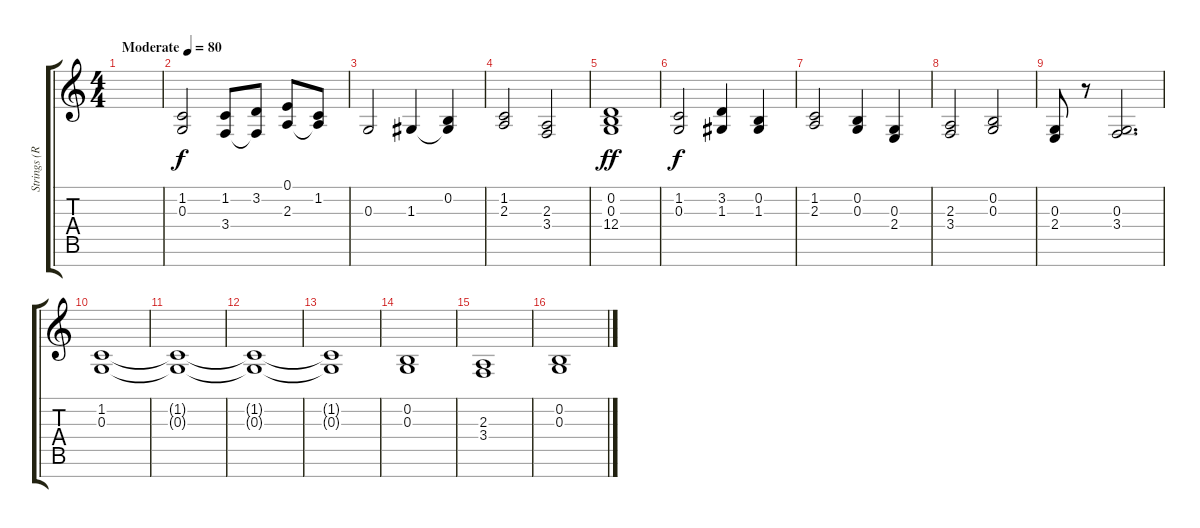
\track ("Strings (R)" "Strings (R") {instrument stringensemble2}
\staff {score tabs}
\tuning (E4 B3 G3 D3 A2 E2 B1) {hide}
\ts (4 4)
\tempo (80 "Moderate")
\clef g2
\ks c
|
(1.2 0.3).2 (1.2 3.4).8 (3.2 3.4{t}).8 (0.1 2.3).8 (1.2 2.3{t}).8 |
0.3.2 1.3.4 (0.2 1.3{t}).4 |
(1.2 2.3).2 (2.3 3.4).2 |
(0.2 0.3 12.4).1{dy ff} |
(1.2 0.3).2{dy f} (3.2 1.3).4 (0.2 1.3).4 |
(1.2 2.3).2 (0.2 0.3).4 (0.3 2.4).4 |
(2.3 3.4).2 (0.2 0.3).2 |
(0.3 2.4).8 r.8 (0.3 3.4).2{d} |
(1.2 0.3).1 |
(1.2{t} 0.3{t}).1 |
(1.2{t} 0.3{t}).1 |
(1.2{t} 0.3{t}).1 |
(0.2 0.3).1 |
(2.3 3.4).1 |
(0.2 0.3).1
